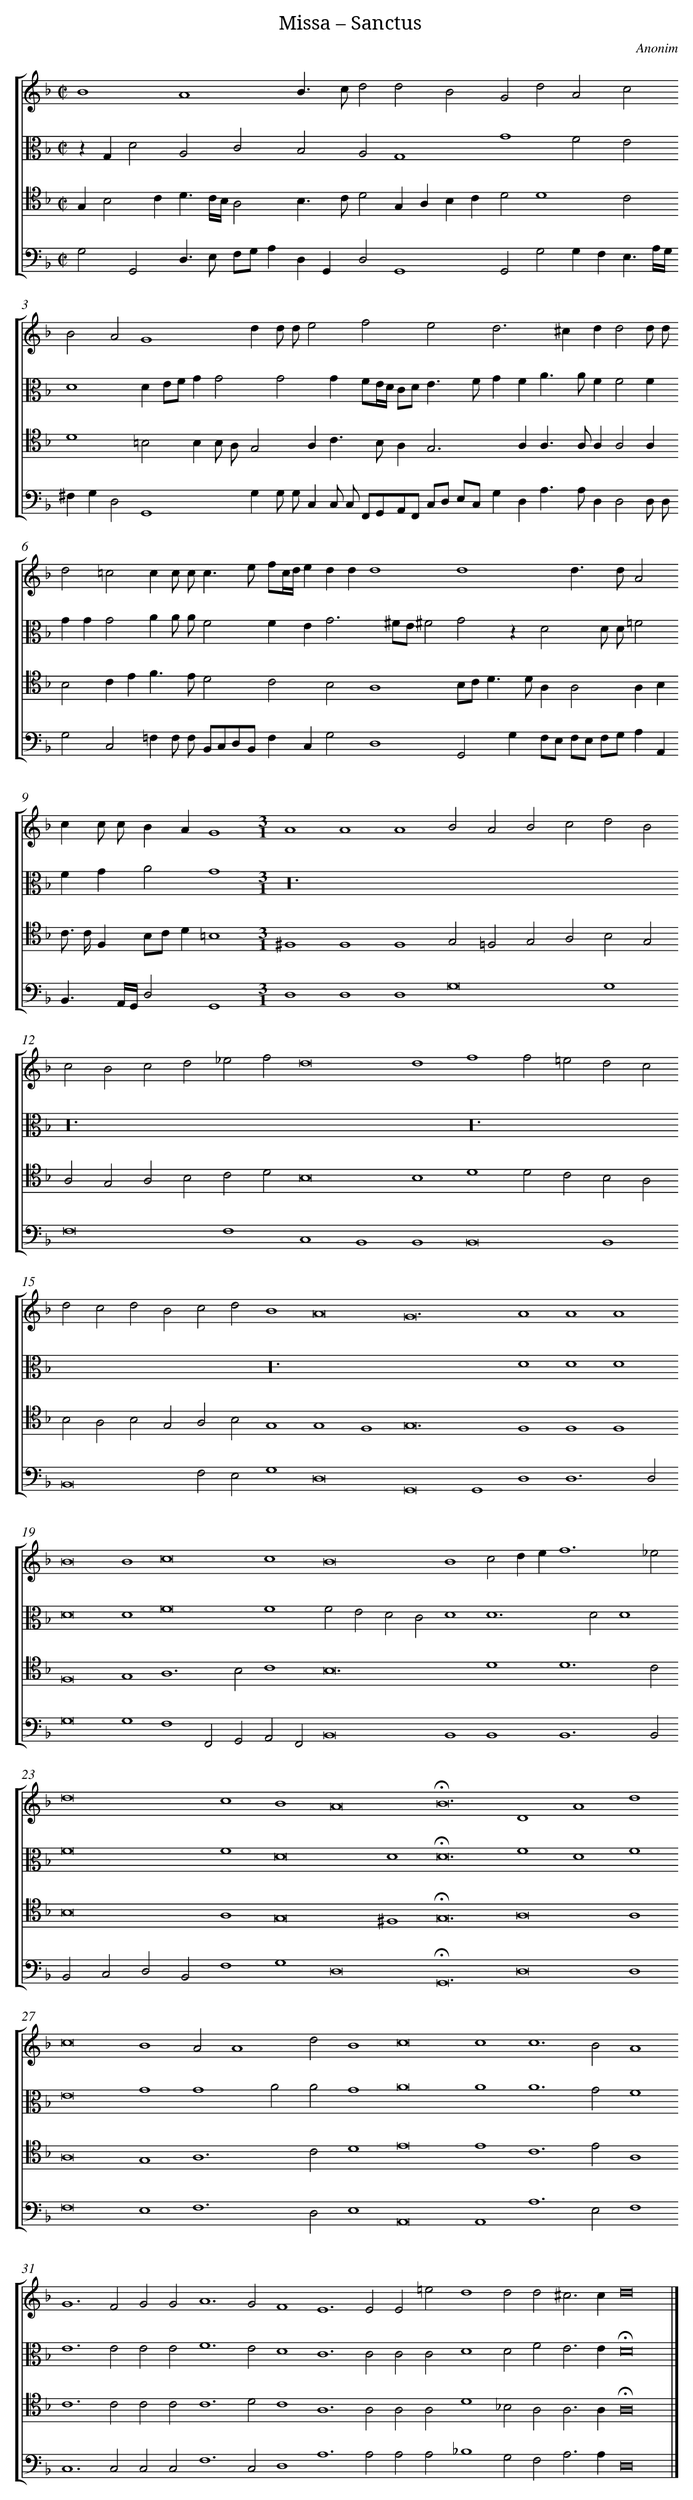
X:1
T: Missa – Sanctus
C: Anonim
L: 1/4
M: C|
%%staves [1 2 3 4]
V: 1
V: 2 clef=alto
V: 3 clef=tenor
V: 4 clef=bass
K: F
[V:1] B4A4 [I:setbarnb 1][|]
[V:2] zG,D2A,2C2 [|]
[V:3] G,B,2CD3/C//B,//A,2 [|]
[V:4] G,2G,,2D,>E, F,/G,/A, [|]
[V:1] B>cd2d2B2 [|]
[V:2] B,2A,2G,4 [|]
[V:3] B,>CD2G,A,B,C [|]
[V:4] D,G,,D,2G,,4 [|]
[V:1] G2d2A2c2 [|]
[V:2] G4F2E2 [|]
[V:3] D2D4C2 [|]
[V:4] G,,2G,2G,F,E,3/A,//G,// [|]
[V:1] B2A2G4 [|]
[V:2] D4DE/F/GG2 [|]
[V:3] D4=B,2B,B,/ A,/ [|]
[V:4] ^F,G,D,2G,,4 [|]
[V:1] dd/ d/e2f2e2 [|]
[V:2] G2GF/E//D// C/D<EF/ [|]
[V:3] G,2A,C>B,A,G,3 [|]
[V:4] G,G,/ G,/C,C,/ C,/ F,,/G,,/A,,/F,,/ C,/D,/ E,/C,/ [|]
[V:1] d2>^c2dd2d/ d/ [|]
[V:2] GFA>AFF2F [|]
[V:3] A,A,>A,A,A,2A, [|]
[V:4] G,D,A,>A,D,D,2D,/ D,/ [|]
[V:1] d2=c2cc/ c<ce/ [|]
[V:2] GGG2AA/ A/F2 [|]
[V:3] B,2CEF>ED2 [|]
[V:4] G,2C,2=F,F,/ F,/ B,,/C,/D,/B,,/ [|]
[V:1] f/c//d//eddd4 [|]
[V:2] FE2<G2^F/E/^F2 [|]
[V:3] C2B,2A,4 [|]
[V:4] F,C,G,2D,4 [|]
[V:1] d4d>dA2 [|]
[V:2] G2zD2D/ D/=F2 [|]
[V:3] B,/C<DD/A,A,2A,B, [|]
[V:4] G,,2G,F,/E,/ F,/E,/ F,/G,/A,A,, [|]
[V:1] cc/ c/BAG4 [|]
[V:2] FGA2G4 [|]
[V:3] C/> C/F,B,/C/D=B,4 [|]
[V:4] B,,3/A,,//G,,//D,2G,,4 [|]
[V:1] [M:3/1]A4A4A4 [|]
[V:2] [M:3/1]z24 [|]
[V:3] [M:3/1]^F,4F,4F,4 [|]
[V:4] [M:3/1]D,4D,4D,4 [|]
[V:1] B2A2B2c2d2B2 [|]
[V:2]  [|]
[V:3] G,2=F,2G,2A,2B,2G,2 [|]
[V:4] G,8G,4 [|]
[V:1] c2B2c2d2_e2f2 [|]
[V:2] z24 [|]
[V:3] A,2G,2A,2B,2C2D2 [|]
[V:4] F,8F,4 [|]
[V:1] d8d4 [|]
[V:2]  [|]
[V:3] B,8B,4 [|]
[V:4] C,4B,,4B,,4 [|]
[V:1] f4f2=e2d2c2 [|]
[V:2] z24 [|]
[V:3] D4D2C2B,2A,2 [|]
[V:4] B,,8B,,4 [|]
[V:1] d2c2d2B2c2d2 [|]
[V:2]  [|]
[V:3] B,2A,2B,2G,2A,2B,2 [|]
[V:4] B,,8F,2E,2 [|]
[V:1] B4A8 [|]
[V:2] z24 [|]
[V:3] G,4G,4F,4 [|]
[V:4] G,4D,8 [|]
[V:1] G12 [|]
[V:2]  [|]
[V:3] G,12 [|]
[V:4] G,,8G,,4 [|]
[V:1] A4A4A4 [|]
[V:2] D4D4D4 [|]
[V:3] F,4F,4F,4 [|]
[V:4] D,4D,6D,2 [|]
[V:1] B8B4 [|]
[V:2] D8D4 [|]
[V:3] F,8G,4 [|]
[V:4] G,8G,4 [|]
[V:1] c8c4 [|]
[V:2] F8F4 [|]
[V:3] A,4>B,4C4 [|]
[V:4] F,4F,,2G,,2A,,2F,,2 [|]
[V:1] B8B4 [|]
[V:2] F2E2D2C2D4 [|]
[V:3] B,12 [|]
[V:4] B,,8B,,4 [|]
[V:1] c2def6_e2 [|]
[V:2] D4>D4D4 [|]
[V:3] D4D6C2 [|]
[V:4] B,,4B,,6B,,2 [|]
[V:1] d8c4 [|]
[V:2] F8F4 [|]
[V:3] B,8A,4 [|]
[V:4] B,,2C,2D,2B,,2F,4 [|]
[V:1] B4A8 [|]
[V:2] D8D4 [|]
[V:3] G,8^F,4 [|]
[V:4] G,4D,8 [|]
[V:1] !fermata!B12 [|]
[V:2] !fermata!D12 [|]
[V:3] !fermata!G,12 [|]
[V:4] !fermata!G,,12 [|]
[V:1] D4A4d4 [|]
[V:2] F4D4F4 [|]
[V:3] A,8A,4 [|]
[V:4] D,8D,4 [|]
[V:1] c8B4 [|]
[V:2] E8G4 [|]
[V:3] A,8G,4 [|]
[V:4] F,8E,4 [|]
[V:1] A2A4d2B4 [|]
[V:2] G4A2A2G4 [|]
[V:3] A,4>C4D4 [|]
[V:4] F,4>D,4E,4 [|]
[V:1] c8c4 [|]
[V:2] A8A4 [|]
[V:3] E8E4 [|]
[V:4] A,,8A,,4 [|]
[V:1] c4>B4A4 [|]
[V:2] A4>G4F4 [|]
[V:3] C4>E4A,4 [|]
[V:4] A,4>E,4F,4 [|]
[V:1] G4>F4G2G2 [|]
[V:2] E4>E4E2E2 [|]
[V:3] C4>C4C2C2 [|]
[V:4] C,4>C,4C,2C,2 [|]
[V:1] A4>G4F4 [|]
[V:2] F4>E4D4 [|]
[V:3] C4>D4C4 [|]
[V:4] F,4>C,4D,4 [|]
[V:1] E4>E4E2=e2 [|]
[V:2] C4>C4C2C2 [|]
[V:3] A,4>A,4A,2A,2 [|]
[V:4] A,4>A,4A,2A,2 [|]
[V:1] d4d2d2^c3c [|]
[V:2] D4D2F2E3E [|]
[V:3] D4_B,2A,2A,3A, [|]
[V:4] _B,4G,2F,2A,3A, [|]
[V:1] d12 |]
[V:2] !fermata!D12 |]
[V:3] !fermata!A,12 |]
[V:4] D,12 |]
